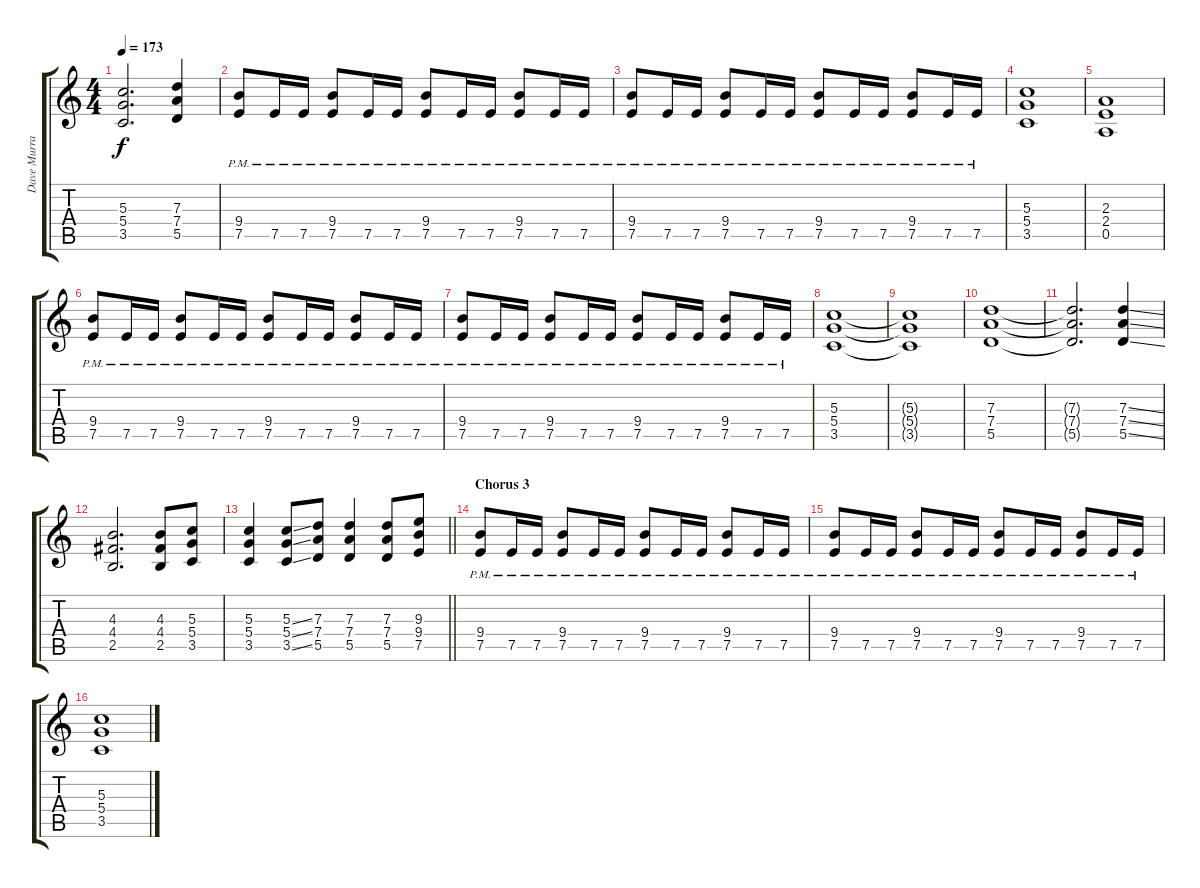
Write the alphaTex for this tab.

\track ("Dave Murray" "Dave Murra") {instrument overdrivenguitar}
\staff {score tabs}
\tuning (E4 B3 G3 D3 A2 E2) {hide}
\ts (4 4)
\tempo 173
\clef g2
\ks c
(5.3{t} 5.4{t} 3.5{t}).2{d dy f} (7.3 7.4 5.5).4 |
(9.4{pm} 7.5{pm}).8 7.5{pm}.16 7.5{pm}.16 (9.4{pm} 7.5{pm}).8 7.5{pm}.16 7.5{pm}.16 (9.4{pm} 7.5{pm}).8 7.5{pm}.16 7.5{pm}.16 (9.4{pm} 7.5{pm}).8 7.5{pm}.16 7.5{pm}.16 |
(9.4{pm} 7.5{pm}).8 7.5{pm}.16 7.5{pm}.16 (9.4{pm} 7.5{pm}).8 7.5{pm}.16 7.5{pm}.16 (9.4{pm} 7.5{pm}).8 7.5{pm}.16 7.5{pm}.16 (9.4{pm} 7.5{pm}).8 7.5{pm}.16 7.5{pm}.16 |
(5.3 5.4 3.5).1 |
(2.3 2.4 0.5).1 |
(9.4{pm} 7.5{pm}).8 7.5{pm}.16 7.5{pm}.16 (9.4{pm} 7.5{pm}).8 7.5{pm}.16 7.5{pm}.16 (9.4{pm} 7.5{pm}).8 7.5{pm}.16 7.5{pm}.16 (9.4{pm} 7.5{pm}).8 7.5{pm}.16 7.5{pm}.16 |
(9.4{pm} 7.5{pm}).8 7.5{pm}.16 7.5{pm}.16 (9.4{pm} 7.5{pm}).8 7.5{pm}.16 7.5{pm}.16 (9.4{pm} 7.5{pm}).8 7.5{pm}.16 7.5{pm}.16 (9.4{pm} 7.5{pm}).8 7.5{pm}.16 7.5{pm}.16 |
(5.3 5.4 3.5).1 |
(5.3{t} 5.4{t} 3.5{t}).1 |
(7.3 7.4 5.5).1 |
(7.3{t} 7.4{t} 5.5{t}).2{d} (7.3{ss} 7.4{ss} 5.5{ss}).4 |
(4.3 4.4 2.5).2{d} (4.3 4.4 2.5).8 (5.3 5.4 3.5).8 |
\barLineRight lightlight
(5.3 5.4 3.5).4 (5.3{ss} 5.4{ss} 3.5{ss}).8 (7.3 7.4 5.5).8 (7.3 7.4 5.5).4 (7.3 7.4 5.5).8 (9.3 9.4 7.5).8 |
\section ("" "Chorus 3")
(9.4{pm} 7.5{pm}).8 7.5{pm}.16 7.5{pm}.16 (9.4{pm} 7.5{pm}).8 7.5{pm}.16 7.5{pm}.16 (9.4{pm} 7.5{pm}).8 7.5{pm}.16 7.5{pm}.16 (9.4{pm} 7.5{pm}).8 7.5{pm}.16 7.5{pm}.16 |
(9.4{pm} 7.5{pm}).8 7.5{pm}.16 7.5{pm}.16 (9.4{pm} 7.5{pm}).8 7.5{pm}.16 7.5{pm}.16 (9.4{pm} 7.5{pm}).8 7.5{pm}.16 7.5{pm}.16 (9.4{pm} 7.5{pm}).8 7.5{pm}.16 7.5{pm}.16 |
(5.3 5.4 3.5).1
